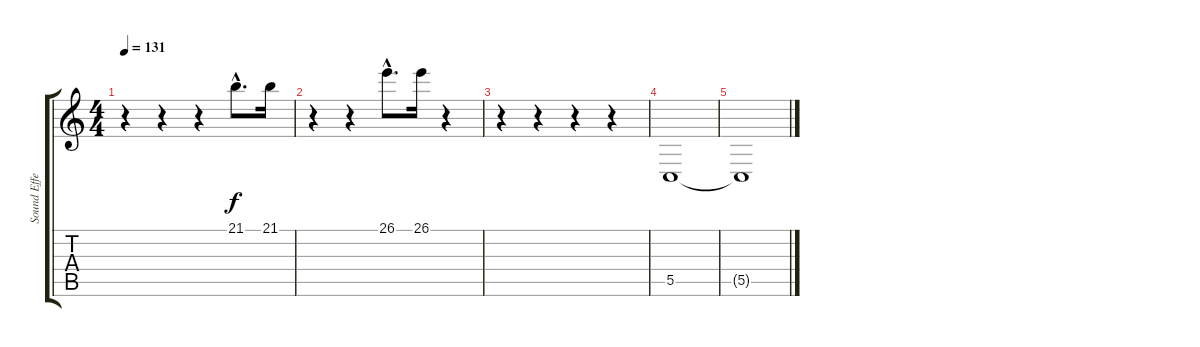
\track ("Sound Effects" "Sound Effe") {instrument pad5bowed}
\staff {score tabs}
\tuning (D4 A3 F3 C3 G2 C2) {hide}
\ts (4 4)
\tempo 131
\clef g2
\ks c
r.4{dy f} r.4 r.4 21.1{hac}.8{d volume 5 balance 12} 21.1.16{balance 1} |
r.4 r.4 26.1{hac}.8{d balance 12} 26.1.16{balance 1} r.4 |
r.4 r.4 r.4 r.4{volume 11} |
5.5.1{balance 8} |
5.5{t}.1
